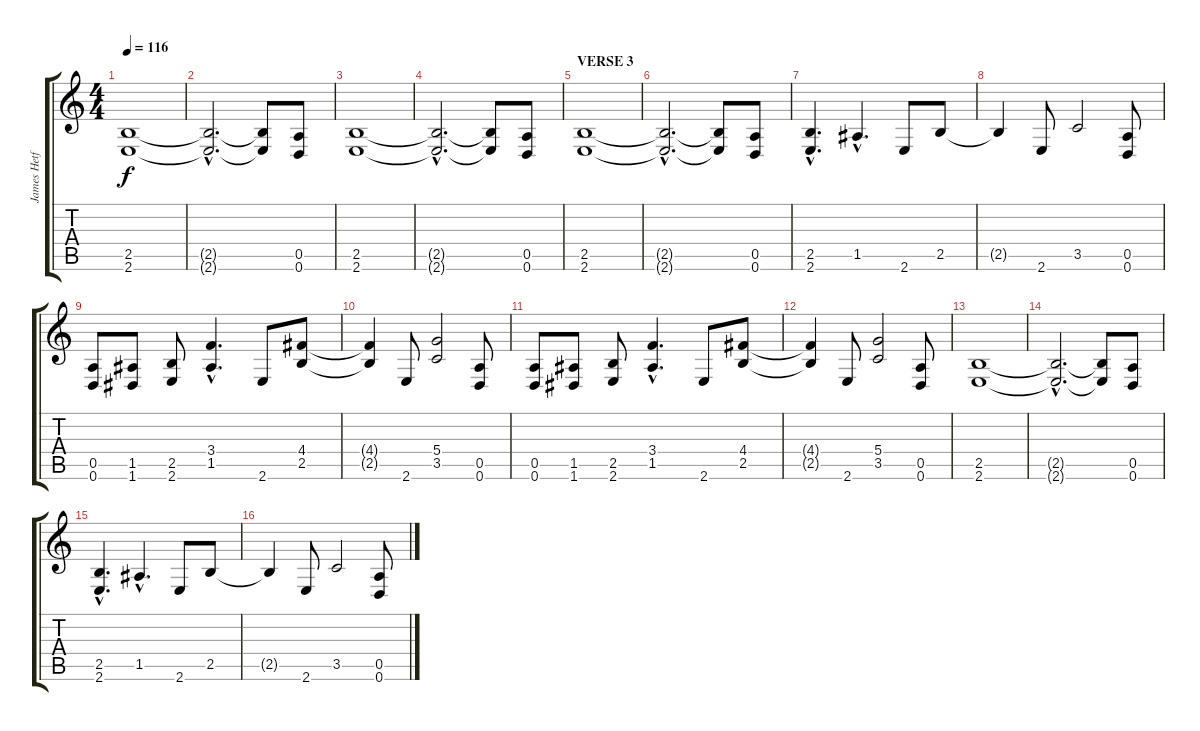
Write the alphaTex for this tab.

\track ("James Hetfeild (Rhythm)" "James Hetf") {instrument overdrivenguitar}
\staff {score tabs}
\tuning (E4 B3 G3 D3 A2 D2) {hide}
\ts (4 4)
\tempo 116
\clef g2
\ks c
(2.5 2.6).1{dy f} |
(2.5{hac t} 2.6{hac t}).2{d} (2.5{t} 2.6{t}).8 (0.5 0.6).8 |
(2.5 2.6).1 |
(2.5{hac t} 2.6{hac t}).2{d} (2.5{t} 2.6{t}).8 (0.5 0.6).8{instrument acousticguitarsteel} |
\section ("" "VERSE 3")
(2.5 2.6).1 |
(2.5{hac t} 2.6{hac t}).2{d} (2.5{t} 2.6{t}).8 (0.5 0.6).8 |
(2.5{hac} 2.6{hac}).4{d} 1.5{hac}.4{d} 2.6.8 2.5.8 |
2.5{t}.4 2.6.8 3.5.2 (0.5 0.6).8{volume 13 instrument overdrivenguitar} |
(0.5 0.6).8 (1.5 1.6).8 (2.5 2.6).8 (3.4{hac} 1.5{hac}).4{d} 2.6.8 (4.4 2.5).8 |
(4.4{t} 2.5{t}).4 2.6.8 (5.4 3.5).2 (0.5 0.6).8 |
(0.5 0.6).8 (1.5 1.6).8 (2.5 2.6).8 (3.4{hac} 1.5{hac}).4{d} 2.6.8 (4.4 2.5).8 |
(4.4{t} 2.5{t}).4 2.6.8 (5.4 3.5).2 (0.5 0.6).8{volume 12 instrument acousticguitarsteel} |
(2.5 2.6).1 |
(2.5{hac t} 2.6{hac t}).2{d} (2.5{t} 2.6{t}).8 (0.5 0.6).8 |
(2.5{hac} 2.6{hac}).4{d} 1.5{hac}.4{d} 2.6.8 2.5.8 |
2.5{t}.4 2.6.8 3.5.2 (0.5 0.6).8{volume 13 instrument overdrivenguitar}
